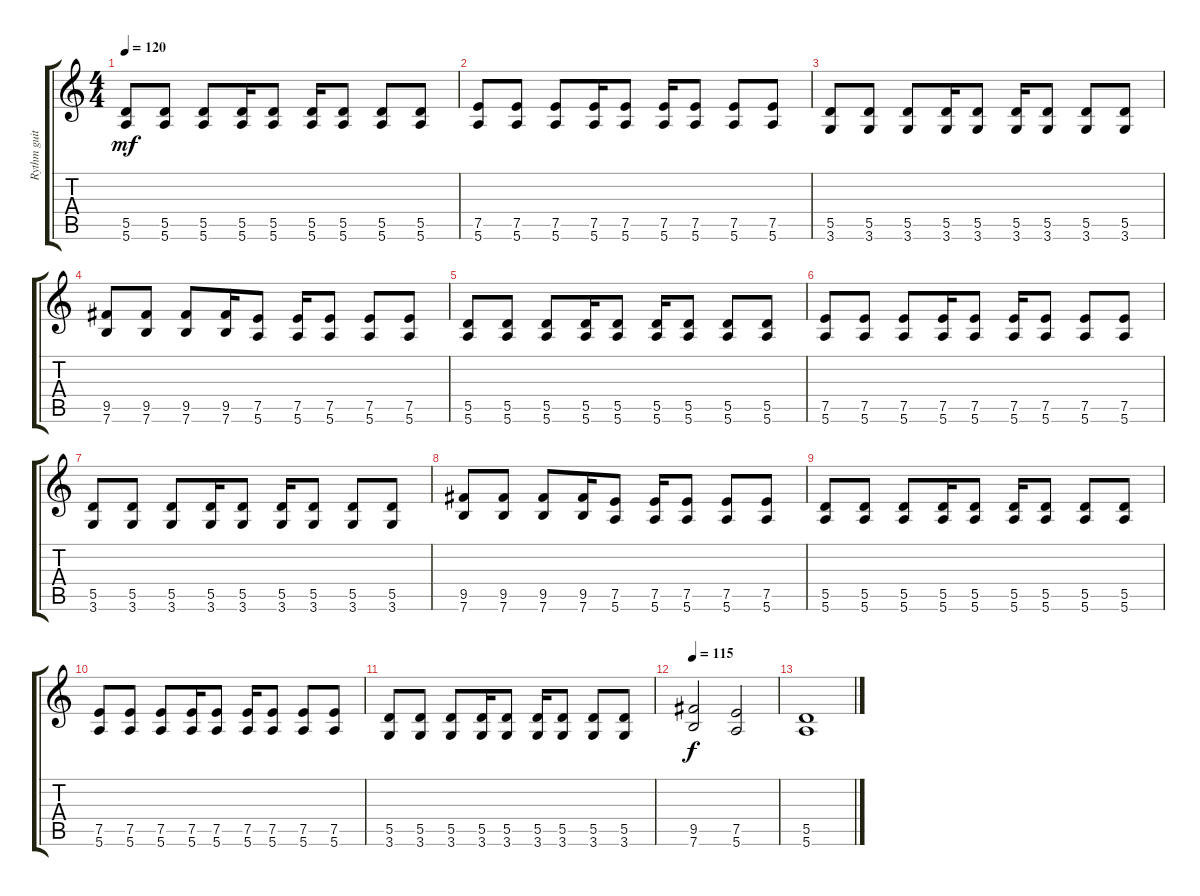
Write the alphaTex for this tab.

\track ("Rythm guitar" "Rythm guit") {instrument overdrivenguitar}
\staff {score tabs}
\tuning (E4 B3 G3 D3 A2 E2) {hide}
\ts (4 4)
\tempo 120
\clef g2
\ks c
(5.5 5.6).8{dy mf} (5.5 5.6).8 (5.5 5.6).8 (5.5 5.6).16 (5.5 5.6).8 (5.5 5.6).16 (5.5 5.6).8 (5.5 5.6).8 (5.5 5.6).8 |
(7.5 5.6).8 (7.5 5.6).8 (7.5 5.6).8 (7.5 5.6).16 (7.5 5.6).8 (7.5 5.6).16 (7.5 5.6).8 (7.5 5.6).8 (7.5 5.6).8 |
(5.5 3.6).8 (5.5 3.6).8 (5.5 3.6).8 (5.5 3.6).16 (5.5 3.6).8 (5.5 3.6).16 (5.5 3.6).8 (5.5 3.6).8 (5.5 3.6).8 |
(9.5 7.6).8 (9.5 7.6).8 (9.5 7.6).8 (9.5 7.6).16 (7.5 5.6).8 (7.5 5.6).16 (7.5 5.6).8 (7.5 5.6).8 (7.5 5.6).8 |
(5.5 5.6).8 (5.5 5.6).8 (5.5 5.6).8 (5.5 5.6).16 (5.5 5.6).8 (5.5 5.6).16 (5.5 5.6).8 (5.5 5.6).8 (5.5 5.6).8 |
(7.5 5.6).8 (7.5 5.6).8 (7.5 5.6).8 (7.5 5.6).16 (7.5 5.6).8 (7.5 5.6).16 (7.5 5.6).8 (7.5 5.6).8 (7.5 5.6).8 |
(5.5 3.6).8 (5.5 3.6).8 (5.5 3.6).8 (5.5 3.6).16 (5.5 3.6).8 (5.5 3.6).16 (5.5 3.6).8 (5.5 3.6).8 (5.5 3.6).8 |
(9.5 7.6).8 (9.5 7.6).8 (9.5 7.6).8 (9.5 7.6).16 (7.5 5.6).8 (7.5 5.6).16 (7.5 5.6).8 (7.5 5.6).8 (7.5 5.6).8 |
(5.5 5.6).8 (5.5 5.6).8 (5.5 5.6).8 (5.5 5.6).16 (5.5 5.6).8 (5.5 5.6).16 (5.5 5.6).8 (5.5 5.6).8 (5.5 5.6).8 |
(7.5 5.6).8 (7.5 5.6).8 (7.5 5.6).8 (7.5 5.6).16 (7.5 5.6).8 (7.5 5.6).16 (7.5 5.6).8 (7.5 5.6).8 (7.5 5.6).8 |
(5.5 3.6).8 (5.5 3.6).8 (5.5 3.6).8 (5.5 3.6).16 (5.5 3.6).8 (5.5 3.6).16 (5.5 3.6).8 (5.5 3.6).8 (5.5 3.6).8 |
\tempo 115
(9.5 7.6).2{dy f} (7.5 5.6).2 |
(5.5 5.6).1{volume 0}
